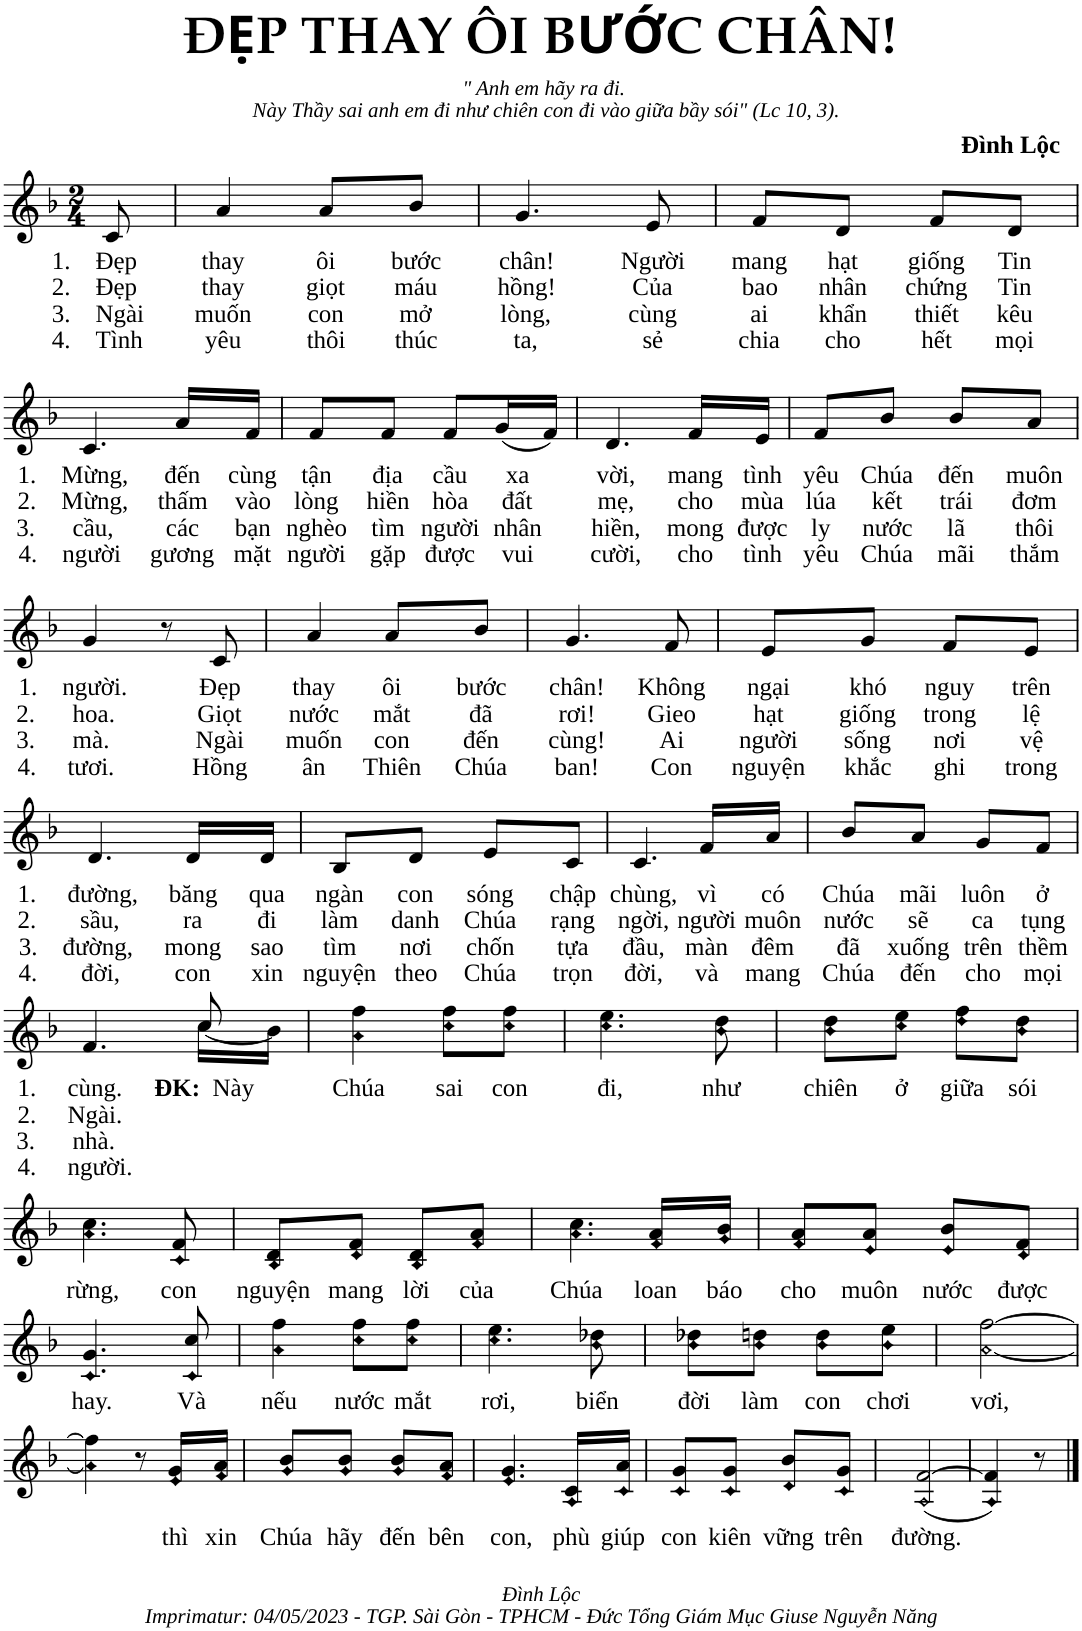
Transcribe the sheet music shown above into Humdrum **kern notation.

**kern	**text	**text	**text	**text
*part1	*part1	*part1	*part1	*part1
*staff1	*staff1	*staff1	*staff1	*staff1
*I"Piano	*	*	*	*
*I'Pno.	*	*	*	*
*clefG2	*	*	*	*
*k[b-]	*	*	*	*
*M2/4	*	*	*	*
=1	=1	=1	=1	=1
!	!LO:LY:b	!LO:LY:b	!LO:LY:b	!LO:LY:b
8c/	1. Đẹp	2. Đẹp	3. Ngài	4. Tình
=2	=2	=2	=2	=2
!	!LO:LY:b	!LO:LY:b	!LO:LY:b	!LO:LY:b
4a/	thay	thay	muốn	yêu
!	!LO:LY:b	!LO:LY:b	!LO:LY:b	!LO:LY:b
8a/L	ôi	giọt	con	thôi
!	!LO:LY:b	!LO:LY:b	!LO:LY:b	!LO:LY:b
8b-/J	bước	máu	mở	thúc
=3	=3	=3	=3	=3
!	!LO:LY:b	!LO:LY:b	!LO:LY:b	!LO:LY:b
4.g/	chân!	hồng!	lòng,	ta,
!	!LO:LY:b	!LO:LY:b	!LO:LY:b	!LO:LY:b
8e/	Người	Của	cùng	sẻ
=4	=4	=4	=4	=4
!	!LO:LY:b	!LO:LY:b	!LO:LY:b	!LO:LY:b
8f/L	mang	bao	ai	chia
!	!LO:LY:b	!LO:LY:b	!LO:LY:b	!LO:LY:b
8d/J	hạt	nhân	khẩn	cho
!	!LO:LY:b	!LO:LY:b	!LO:LY:b	!LO:LY:b
8f/L	giống	chứng	thiết	hết
!	!LO:LY:b	!LO:LY:b	!LO:LY:b	!LO:LY:b
8d/J	Tin	Tin	kêu	mọi
!!LO:LB:g=z
=5	=5	=5	=5	=5
!	!LO:LY:b	!LO:LY:b	!LO:LY:b	!LO:LY:b
4.c/	1. Mừng,	2. Mừng,	3. cầu,	4. người
!	!LO:LY:b	!LO:LY:b	!LO:LY:b	!LO:LY:b
16a/LL	đến	thấm	các	gương
!	!LO:LY:b	!LO:LY:b	!LO:LY:b	!LO:LY:b
16f/JJ	cùng	vào	bạn	mặt
=6	=6	=6	=6	=6
!	!LO:LY:b	!LO:LY:b	!LO:LY:b	!LO:LY:b
8f/L	tận	lòng	nghèo	người
!	!LO:LY:b	!LO:LY:b	!LO:LY:b	!LO:LY:b
8f/J	địa	hiền	tìm	gặp
!	!LO:LY:b	!LO:LY:b	!LO:LY:b	!LO:LY:b
8f/L	cầu	hòa	người	được
!	!LO:LY:b	!LO:LY:b	!LO:LY:b	!LO:LY:b
(16g/L	xa	đất	nhân	vui
16f/JJ)	.	.	.	.
=7	=7	=7	=7	=7
!	!LO:LY:b	!LO:LY:b	!LO:LY:b	!LO:LY:b
4.d/	vời,	mẹ,	hiền,	cười,
!	!LO:LY:b	!LO:LY:b	!LO:LY:b	!LO:LY:b
16f/LL	mang	cho	mong	cho
!	!LO:LY:b	!LO:LY:b	!LO:LY:b	!LO:LY:b
16e/JJ	tình	mùa	được	tình
=8	=8	=8	=8	=8
!	!LO:LY:b	!LO:LY:b	!LO:LY:b	!LO:LY:b
8f/L	yêu	lúa	ly	yêu
!	!LO:LY:b	!LO:LY:b	!LO:LY:b	!LO:LY:b
8b-/J	Chúa	kết	nước	Chúa
!	!LO:LY:b	!LO:LY:b	!LO:LY:b	!LO:LY:b
8b-/L	đến	trái	lã	mãi
!	!LO:LY:b	!LO:LY:b	!LO:LY:b	!LO:LY:b
8a/J	muôn	đơm	thôi	thắm
!!LO:LB:g=z
=9	=9	=9	=9	=9
!	!LO:LY:b	!LO:LY:b	!LO:LY:b	!LO:LY:b
4g/	1. người.	2. hoa.	3. mà.	4. tươi.
8r	.	.	.	.
!	!LO:LY:b	!LO:LY:b	!LO:LY:b	!LO:LY:b
8c/	Đẹp	Giọt	Ngài	Hồng
=10	=10	=10	=10	=10
!	!LO:LY:b	!LO:LY:b	!LO:LY:b	!LO:LY:b
4a/	thay	nước	muốn	ân
!	!LO:LY:b	!LO:LY:b	!LO:LY:b	!LO:LY:b
8a/L	ôi	mắt	con	Thiên
!	!LO:LY:b	!LO:LY:b	!LO:LY:b	!LO:LY:b
8b-/J	bước	đã	đến	Chúa
=11	=11	=11	=11	=11
!	!LO:LY:b	!LO:LY:b	!LO:LY:b	!LO:LY:b
4.g/	chân!	rơi!	cùng!	ban!
!	!LO:LY:b	!LO:LY:b	!LO:LY:b	!LO:LY:b
8f/	Không	Gieo	Ai	Con
=12	=12	=12	=12	=12
!	!LO:LY:b	!LO:LY:b	!LO:LY:b	!LO:LY:b
8e/L	ngại	hạt	người	nguyện
!	!LO:LY:b	!LO:LY:b	!LO:LY:b	!LO:LY:b
8g/J	khó	giống	sống	khắc
!	!LO:LY:b	!LO:LY:b	!LO:LY:b	!LO:LY:b
8f/L	nguy	trong	nơi	ghi
!	!LO:LY:b	!LO:LY:b	!LO:LY:b	!LO:LY:b
8e/J	trên	lệ	vệ	trong
!!LO:LB:g=z
=13	=13	=13	=13	=13
!	!LO:LY:b	!LO:LY:b	!LO:LY:b	!LO:LY:b
4.d/	1. đường,	2. sầu,	3. đường,	4. đời,
!	!LO:LY:b	!LO:LY:b	!LO:LY:b	!LO:LY:b
16d/LL	băng	ra	mong	con
!	!LO:LY:b	!LO:LY:b	!LO:LY:b	!LO:LY:b
16d/JJ	qua	đi	sao	xin
=14	=14	=14	=14	=14
!	!LO:LY:b	!LO:LY:b	!LO:LY:b	!LO:LY:b
8B-/L	ngàn	làm	tìm	nguyện
!	!LO:LY:b	!LO:LY:b	!LO:LY:b	!LO:LY:b
8d/J	con	danh	nơi	theo
!	!LO:LY:b	!LO:LY:b	!LO:LY:b	!LO:LY:b
8e/L	sóng	Chúa	chốn	Chúa
!	!LO:LY:b	!LO:LY:b	!LO:LY:b	!LO:LY:b
8c/J	chập	rạng	tựa	trọn
=15	=15	=15	=15	=15
!	!LO:LY:b	!LO:LY:b	!LO:LY:b	!LO:LY:b
4.c/	chùng,	ngời,	đầu,	đời,
!	!LO:LY:b	!LO:LY:b	!LO:LY:b	!LO:LY:b
16f/LL	vì	người	màn	và
!	!LO:LY:b	!LO:LY:b	!LO:LY:b	!LO:LY:b
16a/JJ	có	muôn	đêm	mang
=16	=16	=16	=16	=16
!	!LO:LY:b	!LO:LY:b	!LO:LY:b	!LO:LY:b
8b-/L	Chúa	nước	đã	Chúa
!	!LO:LY:b	!LO:LY:b	!LO:LY:b	!LO:LY:b
8a/J	mãi	sẽ	xuống	đến
!	!LO:LY:b	!LO:LY:b	!LO:LY:b	!LO:LY:b
8g/L	luôn	ca	trên	cho
!	!LO:LY:b	!LO:LY:b	!LO:LY:b	!LO:LY:b
8f/J	ở	tụng	thềm	mọi
!!LO:LB:g=z
=17	=17	=17	=17	=17
!	!LO:LY:b	!LO:LY:b	!LO:LY:b	!LO:LY:b
*^	*	*	*	*
4.f/	4.ryy	1. cùng.	2. Ngài.	3. nhà.	4. người.
!	!	!LO:LY:b	!	!	!
8cc/	(16cc\LL	ĐK: Này	.	.	.
.	16b-\JJ)	.	.	.	.
=18	=18	=18	=18	=18	=18
!	!	!LO:LY:b	!	!	!
*v	*v	*	*	*	*
4a\ 4ff\	Chúa	.	.	.
!	!LO:LY:b	!	!	!
8cc\ 8ff\L	sai	.	.	.
!	!LO:LY:b	!	!	!
8cc\ 8ff\J	con	.	.	.
=19	=19	=19	=19	=19
!	!LO:LY:b	!	!	!
4.cc\ 4.ee\	đi,	.	.	.
!	!LO:LY:b	!	!	!
8b-\ 8dd\	như	.	.	.
=20	=20	=20	=20	=20
!	!LO:LY:b	!	!	!
8b-\ 8dd\L	chiên	.	.	.
!	!LO:LY:b	!	!	!
8cc\ 8ee\J	ở	.	.	.
!	!LO:LY:b	!	!	!
8dd\ 8ff\L	giữa	.	.	.
!	!LO:LY:b	!	!	!
8b-\ 8dd\J	sói	.	.	.
!!LO:LB:g=z
=21	=21	=21	=21	=21
!	!LO:LY:b	!	!	!
4.a\ 4.cc\	rừng,	.	.	.
!	!LO:LY:b	!	!	!
8c/ 8f/	con	.	.	.
=22	=22	=22	=22	=22
!	!LO:LY:b	!	!	!
8B-/ 8d/L	nguyện	.	.	.
!	!LO:LY:b	!	!	!
8d/ 8f/J	mang	.	.	.
!	!LO:LY:b	!	!	!
8B-/ 8d/L	lời	.	.	.
!	!LO:LY:b	!	!	!
8f/ 8a/J	của	.	.	.
=23	=23	=23	=23	=23
!	!LO:LY:b	!	!	!
4.a\ 4.cc\	Chúa	.	.	.
!	!LO:LY:b	!	!	!
16f/ 16a/LL	loan	.	.	.
!	!LO:LY:b	!	!	!
16g/ 16b-/JJ	báo	.	.	.
=24	=24	=24	=24	=24
!	!LO:LY:b	!	!	!
8f/ 8a/L	cho	.	.	.
!	!LO:LY:b	!	!	!
8e/ 8a/J	muôn	.	.	.
!	!LO:LY:b	!	!	!
8e/ 8b-/L	nước	.	.	.
!	!LO:LY:b	!	!	!
8d/ 8f/J	được	.	.	.
!!LO:LB:g=z
=25	=25	=25	=25	=25
!	!LO:LY:b	!	!	!
4.c/ 4.g/	hay.	.	.	.
!	!LO:LY:b	!	!	!
8c/ 8cc/	Và	.	.	.
=26	=26	=26	=26	=26
!	!LO:LY:b	!	!	!
4a\ 4ff\	nếu	.	.	.
!	!LO:LY:b	!	!	!
8cc\ 8ff\L	nước	.	.	.
!	!LO:LY:b	!	!	!
8cc\ 8ff\J	mắt	.	.	.
=27	=27	=27	=27	=27
!	!LO:LY:b	!	!	!
4.cc\ 4.ee\	rơi,	.	.	.
!	!LO:LY:b	!	!	!
8b-\ 8dd-X\	biển	.	.	.
=28	=28	=28	=28	=28
!	!LO:LY:b	!	!	!
8b-\ 8dd-X\L	đời	.	.	.
!	!LO:LY:b	!	!	!
8b-\ 8ddn\J	làm	.	.	.
!	!LO:LY:b	!	!	!
8b-\ 8dd\L	con	.	.	.
!	!LO:LY:b	!	!	!
8b-\ 8ee\J	chơi	.	.	.
=29	=29	=29	=29	=29
!	!LO:LY:b	!	!	!
[2a\ [2ff\	vơi,	.	.	.
!!LO:LB:g=z
=30	=30	=30	=30	=30
4a\] 4ff\]	.	.	.	.
8r	.	.	.	.
!	!LO:LY:b	!	!	!
16e/ 16g/LL	thì	.	.	.
!	!LO:LY:b	!	!	!
16f/ 16a/JJ	xin	.	.	.
=31	=31	=31	=31	=31
!	!LO:LY:b	!	!	!
8g/ 8b-/L	Chúa	.	.	.
!	!LO:LY:b	!	!	!
8g/ 8b-/J	hãy	.	.	.
!	!LO:LY:b	!	!	!
8g/ 8b-/L	đến	.	.	.
!	!LO:LY:b	!	!	!
8f/ 8a/J	bên	.	.	.
=32	=32	=32	=32	=32
!	!LO:LY:b	!	!	!
4.e/ 4.g/	con,	.	.	.
!	!LO:LY:b	!	!	!
16A/ 16c/LL	phù	.	.	.
!	!LO:LY:b	!	!	!
16c/ 16a/JJ	giúp	.	.	.
=33	=33	=33	=33	=33
!	!LO:LY:b	!	!	!
8c/ 8g/L	con	.	.	.
!	!LO:LY:b	!	!	!
8c/ 8g/J	kiên	.	.	.
!	!LO:LY:b	!	!	!
8d/ 8b-/L	vững	.	.	.
!	!LO:LY:b	!	!	!
8c/ 8g/J	trên	.	.	.
=34	=34	=34	=34	=34
!	!LO:LY:b	!	!	!
(2A/ [2f/	đường.	.	.	.
=35	=35	=35	=35	=35
4A/ 4f/])	.	.	.	.
8r	.	.	.	.
==	==	==	==	==
*-	*-	*-	*-	*-
